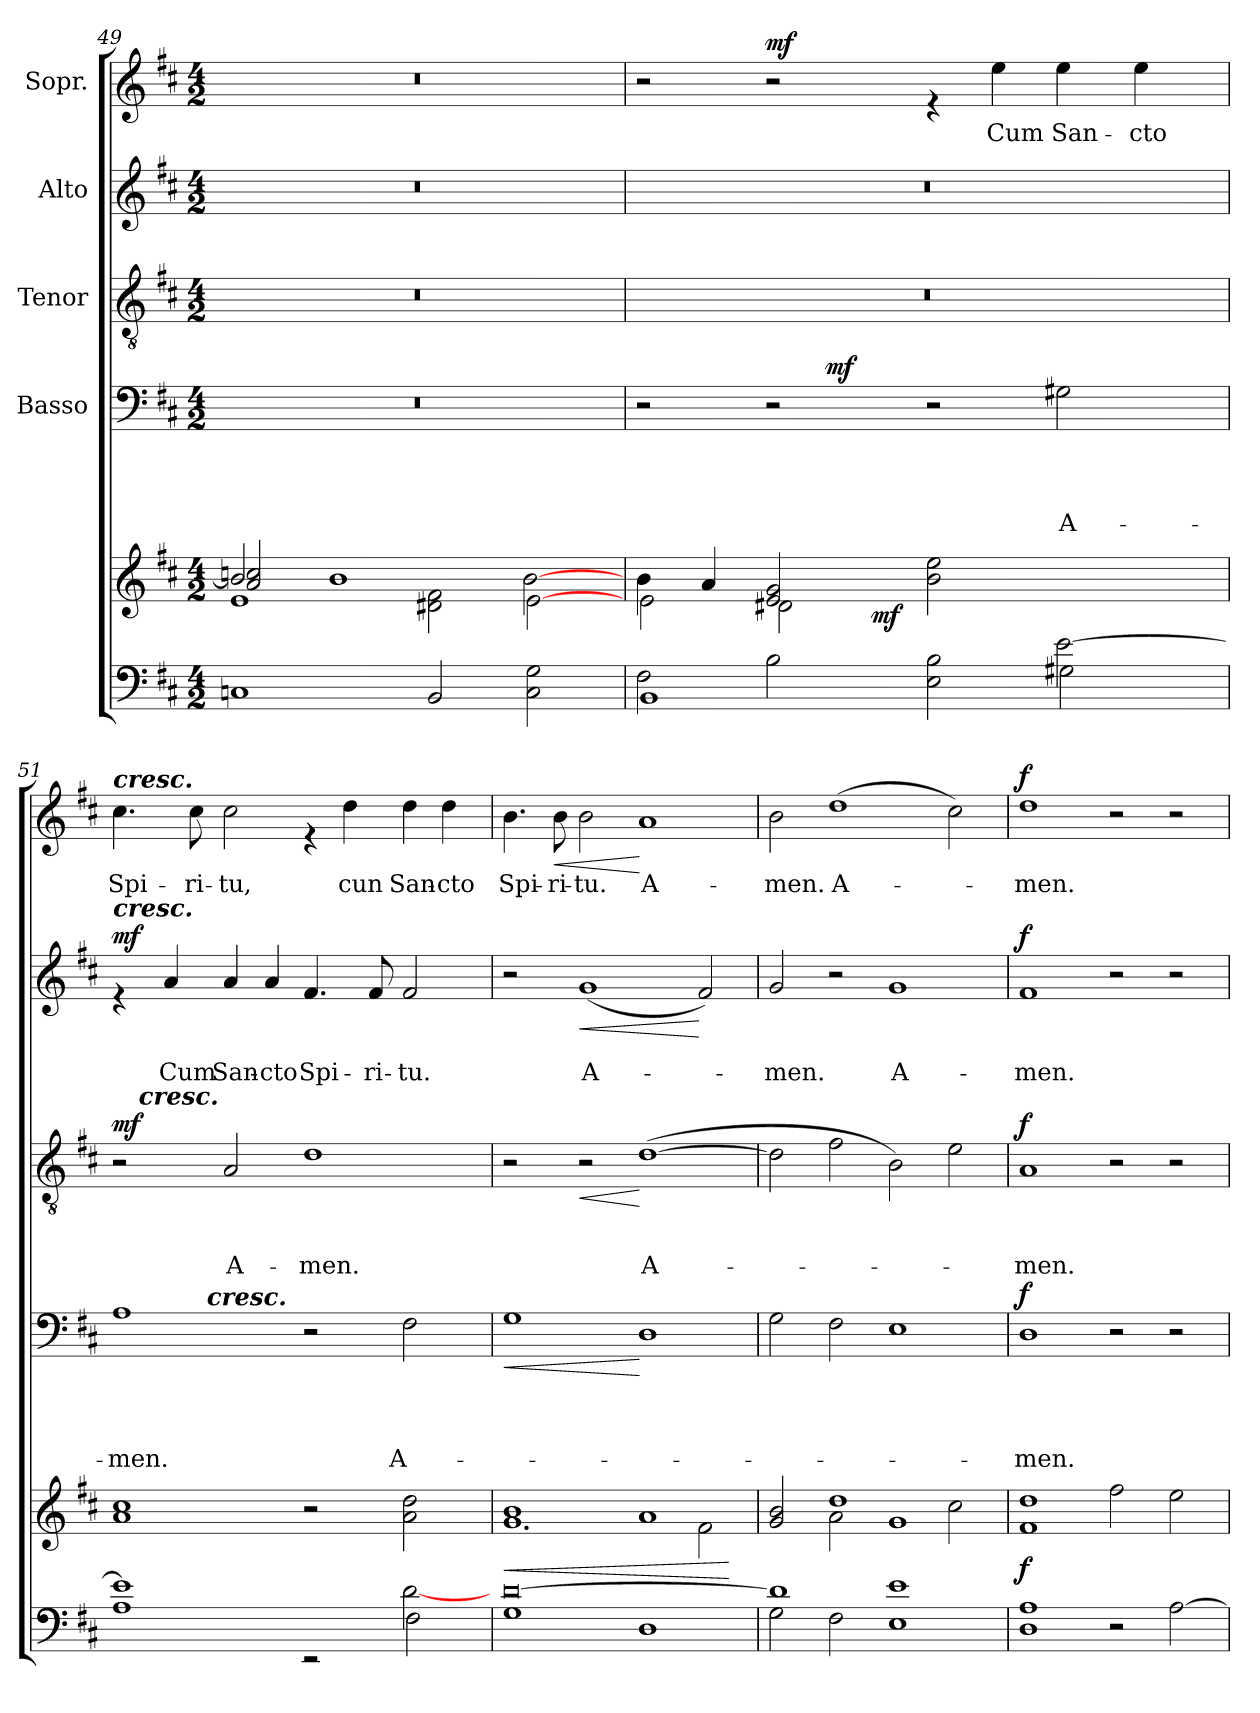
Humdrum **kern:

**kern	**kern	**dynam	**kern	**text	**text	**text	**text	**dynam	**kern	**text	**text	**text	**dynam	**kern	**text	**text	**dynam	**kern	**text	**dynam
*part6	*part5	*part5	*part4	*part4	*part4	*part4	*part4	*part4	*part3	*part3	*part3	*part3	*part3	*part2	*part2	*part2	*part2	*part1	*part1	*part1
*staff6	*staff5	*staff5	*staff4	*staff4	*staff4	*staff4	*staff4	*staff4	*staff3	*staff3	*staff3	*staff3	*staff3	*staff2	*staff2	*staff2	*staff2	*staff1	*staff1	*staff1
*	*	*	*I"Basso	*	*	*	*	*	*I"Tenor	*	*	*	*	*I"Alto	*	*	*	*I"Sopr.	*	*
*clefF4	*clefG2	*	*clefF4	*	*	*	*	*	*clefGv2	*	*	*	*	*clefG2	*	*	*	*clefG2	*	*
*k[f#c#]	*k[f#c#]	*	*k[f#c#]	*	*	*	*	*	*k[f#c#]	*	*	*	*	*k[f#c#]	*	*	*	*k[f#c#]	*	*
*D:	*D:	*	*D:	*	*	*	*	*	*D:	*	*	*	*	*D:	*	*	*	*D:	*	*
*M4/2	*M4/2	*	*M4/2	*	*	*	*	*	*M4/2	*	*	*	*	*M4/2	*	*	*	*M4/2	*	*
=49	=49	=49	=49	=49	=49	=49	=49	=49	=49	=49	=49	=49	=49	=49	=49	=49	=49	=49	=49	=49
*	*^	*	*	*	*	*	*	*	*	*	*	*	*	*	*	*	*	*	*	*
*	*	*^	*	*	*	*	*	*	*	*	*	*	*	*	*	*	*	*	*	*	*
1Cn	2b/]	2a/ 2ccn/	1e	.	0r	.	.	.	.	.	0r	.	.	.	.	0r	.	.	.	0r	.	.
.	1b	1.ryy	.	.	.	.	.	.	.	.	.	.	.	.	.	.	.	.	.	.	.	.
2BB/	.	.	2d#X\ 2f#\	.	.	.	.	.	.	.	.	.	.	.	.	.	.	.	.	.	.	.
2C\ 2G\	[>2e\	.	[>2b\	.	.	.	.	.	.	.	.	.	.	.	.	.	.	.	.	.	.	.
=50	=50	=50	=50	=50	=50	=50	=50	=50	=50	=50	=50	=50	=50	=50	=50	=50	=50	=50	=50	=50	=50	=50
*^	*	*	*	*	*^	*	*	*	*	*	*	*	*	*	*	*	*	*	*	*	*	*
*	*^	*	*	*	*	*	*	*	*	*	*	*	*	*	*	*	*	*	*	*	*	*	*	*
2F#\	1.ryy	1BB	4b\	2e\	2ryy	.	2r	2ryy	.	.	.	.	.	0r	.	.	.	.	0r	.	.	.	2r	.	.
.	.	.	4a/	.	.	.	.	.	.	.	.	.	.	.	.	.	.	.	.	.	.	.	.	.	.
!	!	!	!	!	!	!	!	!	!	!	!	!	!	!	!	!	!	!	!	!	!	!	!	!	!LO:DY:a
2B\	.	.	2e/ 2g/	2d#X\	4ryy	.	2r	8..ryy	.	.	.	.	.	.	.	.	.	.	.	.	.	.	2r	.	mf
!	!	!	!	!	!	!	!	!	!	!	!	!	!LO:DY:a	!	!	!	!	!	!	!	!	!	!	!	!
.	.	.	.	.	.	.	.	1ryy	.	.	.	.	mf	.	.	.	.	.	.	.	.	.	.	.	.
.	.	.	.	.	16ryy	.	.	.	.	.	.	.	.	.	.	.	.	.	.	.	.	.	.	.	.
!	!	!	!	!	!	!LO:DY:b	!	!	!	!	!	!	!	!	!	!	!	!	!	!	!	!	!	!	!
.	.	.	.	.	1ryy	mf	.	.	.	.	.	.	.	.	.	.	.	.	.	.	.	.	.	.	.
2E\ 2B\	.	1ryy	2b\ 2ee\	2ryy	.	.	2r	.	.	.	.	.	.	.	.	.	.	.	.	.	.	.	4re	.	.
!	!	!	!	!	!	!	!	!	!	!	!	!	!	!	!	!	!	!	!	!	!	!	!	!LO:LY:b	!
.	.	.	.	.	.	.	.	.	.	.	.	.	.	.	.	.	.	.	.	.	.	.	4ee\	Cum	.
!	!	!	!	!	!	!	!	!	!	!	!	!LO:LY:b	!	!	!	!	!	!	!	!	!	!	!	!LO:LY:b	!
[>2e\	2G#X\	.	2ryy	2ryy	.	.	2G#X\	.	.	.	.	A-	.	.	.	.	.	.	.	.	.	.	4ee\	San-	.
.	.	.	.	.	.	.	.	4ryy	.	.	.	.	.	.	.	.	.	.	.	.	.	.	.	.	.
!	!	!	!	!	!	!	!	!	!	!	!	!	!	!	!	!	!	!	!	!	!	!	!	!LO:LY:b	!
.	.	.	.	.	.	.	.	.	.	.	.	.	.	.	.	.	.	.	.	.	.	.	4ee\	-cto	.
.	.	.	.	.	8.ryy	.	.	.	.	.	.	.	.	.	.	.	.	.	.	.	.	.	.	.	.
.	.	.	.	.	.	.	.	32ryy	.	.	.	.	.	.	.	.	.	.	.	.	.	.	.	.	.
!!LO:LB:g=z
=51	=51	=51	=51	=51	=51	=51	=51	=51	=51	=51	=51	=51	=51	=51	=51	=51	=51	=51	=51	=51	=51	=51	=51	=51	=51
!	!	!	!	!	!	!	!	!	!	!	!	!	!	!	!	!	!	!	!	!	!	!	!LO:TX:a:Bi:t=cresc.	!	!
!	!	!	!	!	!	!	!	!	!	!	!	!	!	!	!	!	!	!	!LO:TX:a:Bi:t=cresc.	!	!	!	!	!	!
!	!	!	!	!	!	!	!	!	!	!	!	!LO:LY:b	!	!	!	!	!	!LO:DY:a	!	!	!	!LO:DY:a	!	!LO:LY:b	!
*	*	*	*v	*v	*v	*	*	*	*	*	*	*	*	*^	*	*	*	*	*	*	*	*	*	*	*
1e]	1A	1.ryy	1a 1cc#	.	1A	4..ryy	.	.	.	-men.	.	2r	8ryy	.	.	.	mf	4re	.	.	mf	4.cc#\	Spi-	.
!	!	!	!	!	!	!	!	!	!	!	!	!	!LO:TX:a:Bi:t=cresc.	!	!	!	!	!	!	!	!	!	!	!
.	.	.	.	.	.	.	.	.	.	.	.	.	1...ryy	.	.	.	.	.	.	.	.	.	.	.
!	!	!	!	!	!	!	!	!	!	!	!	!	!	!	!	!	!	!	!	!LO:LY:b	!	!	!	!
.	.	.	.	.	.	.	.	.	.	.	.	.	.	.	.	.	.	4a/	.	Cum	.	.	.	.
!	!	!	!	!	!	!	!	!	!	!	!	!	!	!	!	!	!	!	!	!	!	!	!LO:LY:b	!
.	.	.	.	.	.	.	.	.	.	.	.	.	.	.	.	.	.	.	.	.	.	8cc#\	-ri-	.
!	!	!	!	!	!	!LO:TX:a:Bi:t=cresc.	!	!	!	!	!	!	!	!	!	!	!	!	!	!	!	!	!	!
.	.	.	.	.	.	1ryy	.	.	.	.	.	.	.	.	.	.	.	.	.	.	.	.	.	.
!	!	!	!	!	!	!	!	!	!	!	!	!	!	!	!	!LO:LY:b	!	!	!	!LO:LY:b	!	!	!LO:LY:b	!
.	.	.	.	.	.	.	.	.	.	.	.	2A/	.	.	.	A-	.	4a/	.	San-	.	2cc#\	-tu,	.
!	!	!	!	!	!	!	!	!	!	!	!	!	!	!	!	!	!	!	!	!LO:LY:b	!	!	!	!
.	.	.	.	.	.	.	.	.	.	.	.	.	.	.	.	.	.	4a/	.	-cto	.	.	.	.
!	!	!	!	!	!	!	!	!	!	!	!	!	!	!	!	!LO:LY:b	!	!	!	!LO:LY:b	!	!	!	!
1ryy	2rEE	.	2r	.	2r	.	.	.	.	.	.	1d	.	.	.	-men.	.	4.f#/	.	Spi-	.	4re	.	.
!	!	!	!	!	!	!	!	!	!	!	!	!	!	!	!	!	!	!	!	!	!	!	!LO:LY:b	!
.	.	.	.	.	.	.	.	.	.	.	.	.	.	.	.	.	.	.	.	.	.	4dd\	cun	.
!	!	!	!	!	!	!	!	!	!	!	!	!	!	!	!	!	!	!	!	!LO:LY:b	!	!	!	!
.	.	.	.	.	.	.	.	.	.	.	.	.	.	.	.	.	.	8f#/	.	-ri-	.	.	.	.
.	.	.	.	.	.	2ryy	.	.	.	.	.	.	.	.	.	.	.	.	.	.	.	.	.	.
!	!	!	!	!	!	!	!	!	!	!LO:LY:b	!	!	!	!	!	!	!	!	!	!LO:LY:b	!	!	!LO:LY:b	!
.	[>2d\	2F#\	2a\ 2dd\	.	2F#\	.	.	.	.	A-	.	.	.	.	.	.	.	2f#/	.	-tu.	.	4dd\	San-	.
!	!	!	!	!	!	!	!	!	!	!	!	!	!	!	!	!	!	!	!	!	!	!	!LO:LY:b	!
.	.	.	.	.	.	.	.	.	.	.	.	.	.	.	.	.	.	.	.	.	.	4dd\	-cto	.
.	.	.	.	.	.	16ryy	.	.	.	.	.	.	.	.	.	.	.	.	.	.	.	.	.	.
!!LO:LB:g=z
=52	=52	=52	=52	=52	=52	=52	=52	=52	=52	=52	=52	=52	=52	=52	=52	=52	=52	=52	=52	=52	=52	=52	=52	=52
!	!	!	!	!LO:HP:b	!	!	!	!	!	!	!LO:HP:b	!	!	!	!	!	!	!	!	!	!	!	!LO:LY:b	!
*	*	*	*	*	*v	*v	*	*	*	*	*	*	*	*	*	*	*	*	*	*	*	*	*	*
*	*v	*v	*^	*	*	*	*	*	*	*	*v	*v	*	*	*	*	*	*	*	*	*	*	*
[>0d	1G	1b	1.g	<	1G	.	.	.	.	<	2r	.	.	.	.	2r	.	.	.	4.b\	Spi-	.
!	!	!	!	!	!	!	!	!	!	!	!	!	!	!	!	!	!	!	!	!	!LO:LY:b	!LO:HP:b
.	.	.	.	.	.	.	.	.	.	.	.	.	.	.	.	.	.	.	.	8b\	-ri-	<
!	!	!	!	!	!	!	!	!	!	!	!	!	!	!	!LO:HP:b	!	!	!LO:LY:b	!LO:HP:b	!	!LO:LY:b	!
.	.	.	.	.	.	.	.	.	.	.	2r	.	.	.	<	(<1g	.	A-	<	2b\	-tu.	.
!	!	!	!	!	!	!	!	!	!	!	!	!	!	!LO:LY:b	!	!	!	!	!	!	!LO:LY:b	!
.	1D	1a	.	.	1D	.	.	.	.	[	(>[>1d	.	.	A-	[	.	.	.	.	1a	A-	[
.	.	.	2f#\	.	.	.	.	.	.	.	.	.	.	.	.	2f#/)	.	.	[	.	.	.
*v	*v	*	*	*	*	*	*	*	*	*	*	*	*	*	*	*	*	*	*	*	*	*
*	*v	*v	*	*	*	*	*	*	*	*	*	*	*	*	*	*	*	*	*	*	*
.	.	[	.	.	.	.	.	.	.	.	.	.	.	.	.	.	.	.	.	.
=53	=53	=53	=53	=53	=53	=53	=53	=53	=53	=53	=53	=53	=53	=53	=53	=53	=53	=53	=53	=53
*^	*^	*	*	*	*	*	*	*	*	*	*	*	*	*	*	*	*	*	*	*
!	!	!	!	!	!	!	!	!	!	!	!	!	!	!	!	!	!	!LO:LY:b	!	!	!LO:LY:b	!
1d]	2G\	2g/ 2b/	2ryy	.	2G\	.	.	.	.	.	2d\]	.	.	.	.	2g/	.	-men.	.	2b\	-men.	.
!	!	!	!	!	!	!	!	!	!	!	!	!	!	!	!	!	!	!	!	!	!LO:LY:b	!
.	2F#\	1dd	2a\	.	2F#\	.	.	.	.	.	2f#\	.	.	.	.	2r	.	.	.	(>1dd	A-	.
!	!	!	!	!	!	!	!	!	!	!	!	!	!	!	!	!	!	!LO:LY:b	!	!	!	!
1E 1e	1ryy	.	1g	.	1E	.	.	.	.	.	2B\)	.	.	.	.	1g	.	A-	.	.	.	.
.	.	2cc#\	.	.	.	.	.	.	.	.	2e\	.	.	.	.	.	.	.	.	2cc#\)	.	.
*v	*v	*	*	*	*	*	*	*	*	*	*	*	*	*	*	*	*	*	*	*	*	*
*	*v	*v	*	*	*	*	*	*	*	*	*	*	*	*	*	*	*	*	*	*	*
=54	=54	=54	=54	=54	=54	=54	=54	=54	=54	=54	=54	=54	=54	=54	=54	=54	=54	=54	=54	=54
!	!	!LO:DY:b	!	!	!	!	!LO:LY:b	!LO:DY:a	!	!	!	!LO:LY:b	!LO:DY:a	!	!	!LO:LY:b	!LO:DY:a	!	!LO:LY:b	!LO:DY:a
1D 1A	1f# 1dd	f	1D	.	.	.	-men.	f	1A	.	.	-men.	f	1f#	.	-men.	f	1dd	-men.	f
2r	2ff#\	.	2r	.	.	.	.	.	2r	.	.	.	.	2r	.	.	.	2r	.	.
[>2A\	2ee\	.	2r	.	.	.	.	.	2r	.	.	.	.	2r	.	.	.	2r	.	.
=	=	=	=	=	=	=	=	=	=	=	=	=	=	=	=	=	=	=	=	=
*-	*-	*-	*-	*-	*-	*-	*-	*-	*-	*-	*-	*-	*-	*-	*-	*-	*-	*-	*-	*-
